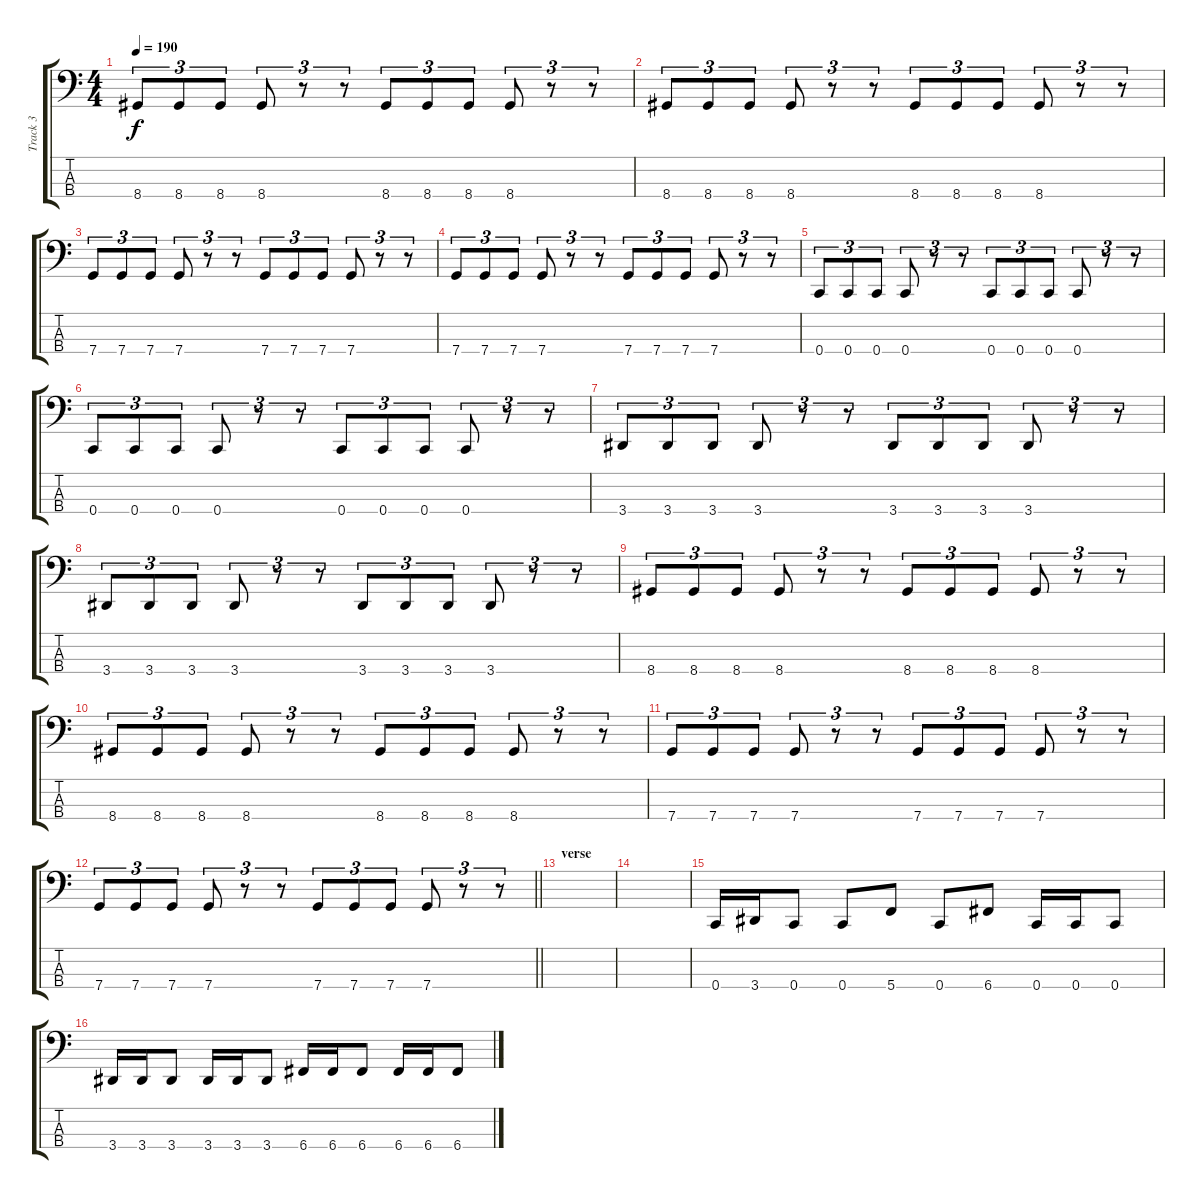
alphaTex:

\track ("Track 3" "Track 3") {instrument electricbassfinger}
\staff {score tabs}
\tuning (F2 C2 G1 C1) {hide}
\ts (4 4)
\tempo 190
\clef f4
\ks c
8.4.8{tu (3 2) dy f} 8.4.8{tu (3 2)} 8.4.8{tu (3 2)} 8.4.8{tu (3 2)} r.8{tu (3 2)} r.8{tu (3 2)} 8.4.8{tu (3 2)} 8.4.8{tu (3 2)} 8.4.8{tu (3 2)} 8.4.8{tu (3 2)} r.8{tu (3 2)} r.8{tu (3 2)} |
8.4.8{tu (3 2)} 8.4.8{tu (3 2)} 8.4.8{tu (3 2)} 8.4.8{tu (3 2)} r.8{tu (3 2)} r.8{tu (3 2)} 8.4.8{tu (3 2)} 8.4.8{tu (3 2)} 8.4.8{tu (3 2)} 8.4.8{tu (3 2)} r.8{tu (3 2)} r.8{tu (3 2)} |
7.4.8{tu (3 2)} 7.4.8{tu (3 2)} 7.4.8{tu (3 2)} 7.4.8{tu (3 2)} r.8{tu (3 2)} r.8{tu (3 2)} 7.4.8{tu (3 2)} 7.4.8{tu (3 2)} 7.4.8{tu (3 2)} 7.4.8{tu (3 2)} r.8{tu (3 2)} r.8{tu (3 2)} |
7.4.8{tu (3 2)} 7.4.8{tu (3 2)} 7.4.8{tu (3 2)} 7.4.8{tu (3 2)} r.8{tu (3 2)} r.8{tu (3 2)} 7.4.8{tu (3 2)} 7.4.8{tu (3 2)} 7.4.8{tu (3 2)} 7.4.8{tu (3 2)} r.8{tu (3 2)} r.8{tu (3 2)} |
0.4.8{tu (3 2)} 0.4.8{tu (3 2)} 0.4.8{tu (3 2)} 0.4.8{tu (3 2)} r.8{tu (3 2)} r.8{tu (3 2)} 0.4.8{tu (3 2)} 0.4.8{tu (3 2)} 0.4.8{tu (3 2)} 0.4.8{tu (3 2)} r.8{tu (3 2)} r.8{tu (3 2)} |
0.4.8{tu (3 2)} 0.4.8{tu (3 2)} 0.4.8{tu (3 2)} 0.4.8{tu (3 2)} r.8{tu (3 2)} r.8{tu (3 2)} 0.4.8{tu (3 2)} 0.4.8{tu (3 2)} 0.4.8{tu (3 2)} 0.4.8{tu (3 2)} r.8{tu (3 2)} r.8{tu (3 2)} |
3.4.8{tu (3 2)} 3.4.8{tu (3 2)} 3.4.8{tu (3 2)} 3.4.8{tu (3 2)} r.8{tu (3 2)} r.8{tu (3 2)} 3.4.8{tu (3 2)} 3.4.8{tu (3 2)} 3.4.8{tu (3 2)} 3.4.8{tu (3 2)} r.8{tu (3 2)} r.8{tu (3 2)} |
3.4.8{tu (3 2)} 3.4.8{tu (3 2)} 3.4.8{tu (3 2)} 3.4.8{tu (3 2)} r.8{tu (3 2)} r.8{tu (3 2)} 3.4.8{tu (3 2)} 3.4.8{tu (3 2)} 3.4.8{tu (3 2)} 3.4.8{tu (3 2)} r.8{tu (3 2)} r.8{tu (3 2)} |
8.4.8{tu (3 2)} 8.4.8{tu (3 2)} 8.4.8{tu (3 2)} 8.4.8{tu (3 2)} r.8{tu (3 2)} r.8{tu (3 2)} 8.4.8{tu (3 2)} 8.4.8{tu (3 2)} 8.4.8{tu (3 2)} 8.4.8{tu (3 2)} r.8{tu (3 2)} r.8{tu (3 2)} |
8.4.8{tu (3 2)} 8.4.8{tu (3 2)} 8.4.8{tu (3 2)} 8.4.8{tu (3 2)} r.8{tu (3 2)} r.8{tu (3 2)} 8.4.8{tu (3 2)} 8.4.8{tu (3 2)} 8.4.8{tu (3 2)} 8.4.8{tu (3 2)} r.8{tu (3 2)} r.8{tu (3 2)} |
7.4.8{tu (3 2)} 7.4.8{tu (3 2)} 7.4.8{tu (3 2)} 7.4.8{tu (3 2)} r.8{tu (3 2)} r.8{tu (3 2)} 7.4.8{tu (3 2)} 7.4.8{tu (3 2)} 7.4.8{tu (3 2)} 7.4.8{tu (3 2)} r.8{tu (3 2)} r.8{tu (3 2)} |
\barLineRight lightlight
7.4.8{tu (3 2)} 7.4.8{tu (3 2)} 7.4.8{tu (3 2)} 7.4.8{tu (3 2)} r.8{tu (3 2)} r.8{tu (3 2)} 7.4.8{tu (3 2)} 7.4.8{tu (3 2)} 7.4.8{tu (3 2)} 7.4.8{tu (3 2)} r.8{tu (3 2)} r.8{tu (3 2)} |
\section ("" "verse")
|
|
0.4.16 3.4.16 0.4.8 0.4.8 5.4.8 0.4.8 6.4.8 0.4.16 0.4.16 0.4.8 |
3.4.16 3.4.16 3.4.8 3.4.16 3.4.16 3.4.8 6.4.16 6.4.16 6.4.8 6.4.16 6.4.16 6.4.8
